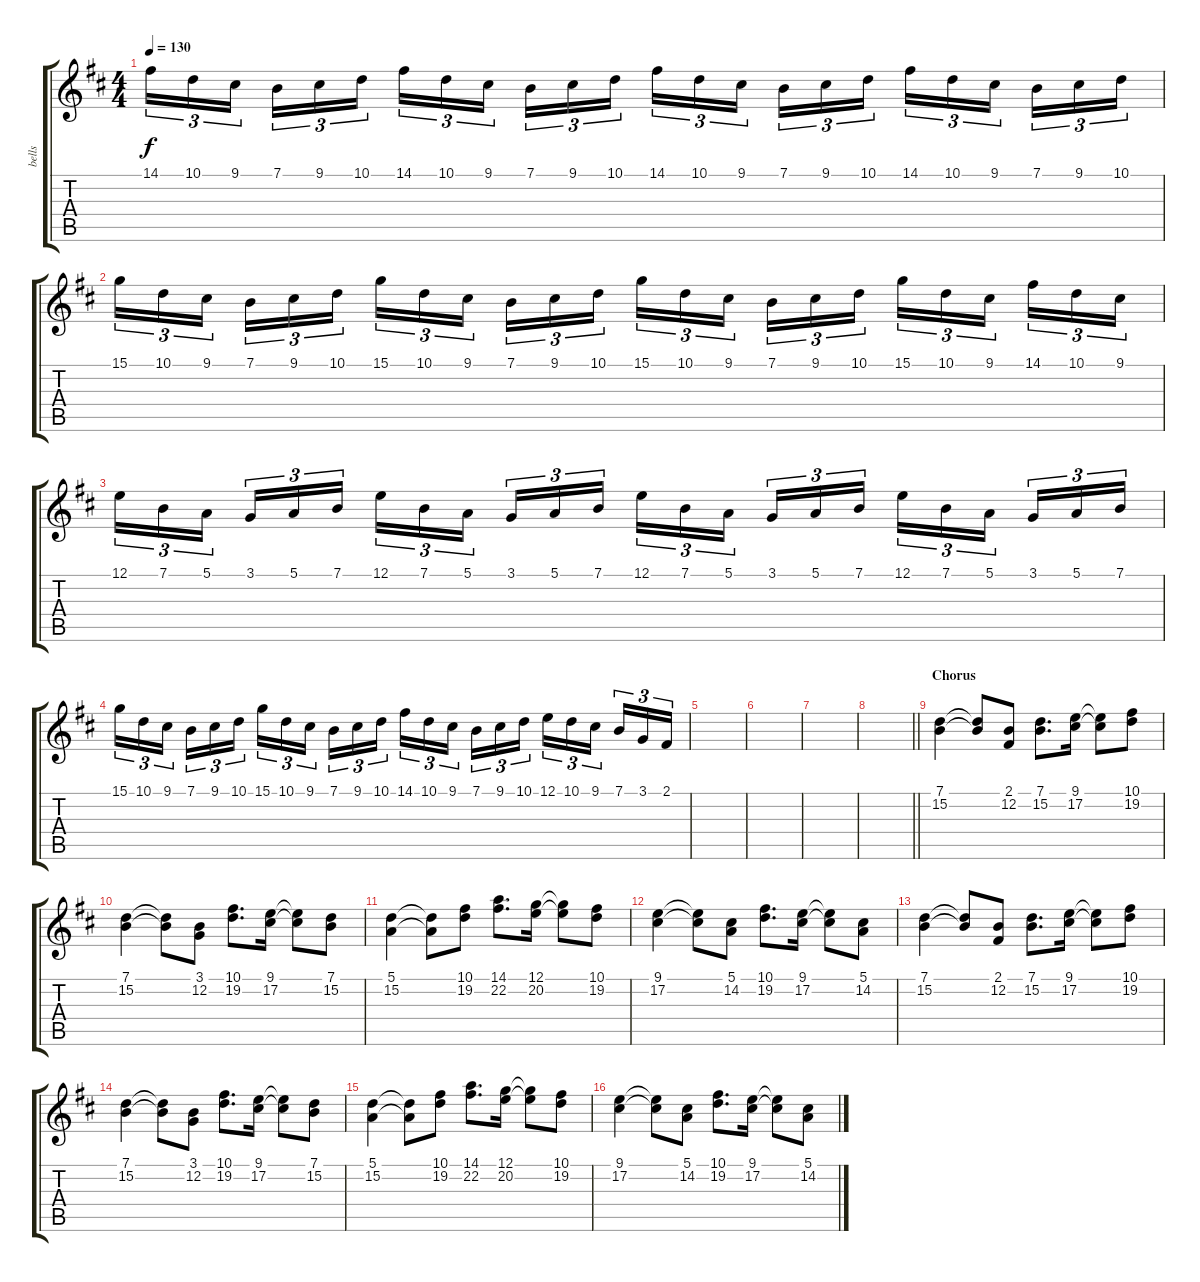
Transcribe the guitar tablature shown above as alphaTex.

\track ("bells" "bells") {instrument musicbox}
\staff {score tabs}
\tuning (E4 B3 G3 D3 A2 E2) {hide}
\ts (4 4)
\tempo 130
\clef g2
\ks bminor
14.1.16{tu (3 2) dy f} 10.1.16{tu (3 2)} 9.1.16{tu (3 2) beam splitsecondary} 7.1.16{tu (3 2)} 9.1.16{tu (3 2)} 10.1.16{tu (3 2)} 14.1.16{tu (3 2)} 10.1.16{tu (3 2)} 9.1.16{tu (3 2) beam splitsecondary} 7.1.16{tu (3 2)} 9.1.16{tu (3 2)} 10.1.16{tu (3 2)} 14.1.16{tu (3 2)} 10.1.16{tu (3 2)} 9.1.16{tu (3 2) beam splitsecondary} 7.1.16{tu (3 2)} 9.1.16{tu (3 2)} 10.1.16{tu (3 2)} 14.1.16{tu (3 2)} 10.1.16{tu (3 2)} 9.1.16{tu (3 2) beam splitsecondary} 7.1.16{tu (3 2)} 9.1.16{tu (3 2)} 10.1.16{tu (3 2)} |
15.1.16{tu (3 2)} 10.1.16{tu (3 2)} 9.1.16{tu (3 2) beam splitsecondary} 7.1.16{tu (3 2)} 9.1.16{tu (3 2)} 10.1.16{tu (3 2)} 15.1.16{tu (3 2)} 10.1.16{tu (3 2)} 9.1.16{tu (3 2) beam splitsecondary} 7.1.16{tu (3 2)} 9.1.16{tu (3 2)} 10.1.16{tu (3 2)} 15.1.16{tu (3 2)} 10.1.16{tu (3 2)} 9.1.16{tu (3 2) beam splitsecondary} 7.1.16{tu (3 2)} 9.1.16{tu (3 2)} 10.1.16{tu (3 2)} 15.1.16{tu (3 2)} 10.1.16{tu (3 2)} 9.1.16{tu (3 2) beam splitsecondary} 14.1.16{tu (3 2)} 10.1.16{tu (3 2)} 9.1.16{tu (3 2)} |
12.1.16{tu (3 2)} 7.1.16{tu (3 2)} 5.1.16{tu (3 2) beam splitsecondary} 3.1.16{tu (3 2)} 5.1.16{tu (3 2)} 7.1.16{tu (3 2)} 12.1.16{tu (3 2)} 7.1.16{tu (3 2)} 5.1.16{tu (3 2) beam splitsecondary} 3.1.16{tu (3 2)} 5.1.16{tu (3 2)} 7.1.16{tu (3 2)} 12.1.16{tu (3 2)} 7.1.16{tu (3 2)} 5.1.16{tu (3 2) beam splitsecondary} 3.1.16{tu (3 2)} 5.1.16{tu (3 2)} 7.1.16{tu (3 2)} 12.1.16{tu (3 2)} 7.1.16{tu (3 2)} 5.1.16{tu (3 2) beam splitsecondary} 3.1.16{tu (3 2)} 5.1.16{tu (3 2)} 7.1.16{tu (3 2)} |
15.1.16{tu (3 2)} 10.1.16{tu (3 2)} 9.1.16{tu (3 2) beam splitsecondary} 7.1.16{tu (3 2)} 9.1.16{tu (3 2)} 10.1.16{tu (3 2)} 15.1.16{tu (3 2)} 10.1.16{tu (3 2)} 9.1.16{tu (3 2) beam splitsecondary} 7.1.16{tu (3 2)} 9.1.16{tu (3 2)} 10.1.16{tu (3 2)} 14.1.16{tu (3 2)} 10.1.16{tu (3 2)} 9.1.16{tu (3 2) beam splitsecondary} 7.1.16{tu (3 2)} 9.1.16{tu (3 2)} 10.1.16{tu (3 2)} 12.1.16{tu (3 2)} 10.1.16{tu (3 2)} 9.1.16{tu (3 2) beam splitsecondary} 7.1.16{tu (3 2)} 3.1.16{tu (3 2)} 2.1.16{tu (3 2)} |
|
|
|
\barLineRight lightlight
|
\section ("" "Chorus")
(7.1 15.2).4 (7.1{t} 15.2{t}).8 (2.1 12.2).8 (7.1 15.2).8{d} (9.1 17.2).16 (9.1{t} 17.2{t}).8 (10.1 19.2).8 |
(7.1 15.2).4 (7.1{t} 15.2{t}).8 (3.1 12.2).8 (10.1 19.2).8{d} (9.1 17.2).16 (9.1{t} 17.2{t}).8 (7.1 15.2).8 |
(5.1 15.2).4 (5.1{t} 15.2{t}).8 (10.1 19.2).8 (14.1 22.2).8{d} (12.1 20.2).16 (12.1{t} 20.2{t}).8 (10.1 19.2).8 |
(9.1 17.2).4 (9.1{t} 17.2{t}).8 (5.1 14.2).8 (10.1 19.2).8{d} (9.1 17.2).16 (9.1{t} 17.2{t}).8 (5.1 14.2).8 |
(7.1 15.2).4 (7.1{t} 15.2{t}).8 (2.1 12.2).8 (7.1 15.2).8{d} (9.1 17.2).16 (9.1{t} 17.2{t}).8 (10.1 19.2).8 |
(7.1 15.2).4 (7.1{t} 15.2{t}).8 (3.1 12.2).8 (10.1 19.2).8{d} (9.1 17.2).16 (9.1{t} 17.2{t}).8 (7.1 15.2).8 |
(5.1 15.2).4 (5.1{t} 15.2{t}).8 (10.1 19.2).8 (14.1 22.2).8{d} (12.1 20.2).16 (12.1{t} 20.2{t}).8 (10.1 19.2).8 |
(9.1 17.2).4 (9.1{t} 17.2{t}).8 (5.1 14.2).8 (10.1 19.2).8{d} (9.1 17.2).16 (9.1{t} 17.2{t}).8 (5.1 14.2).8
